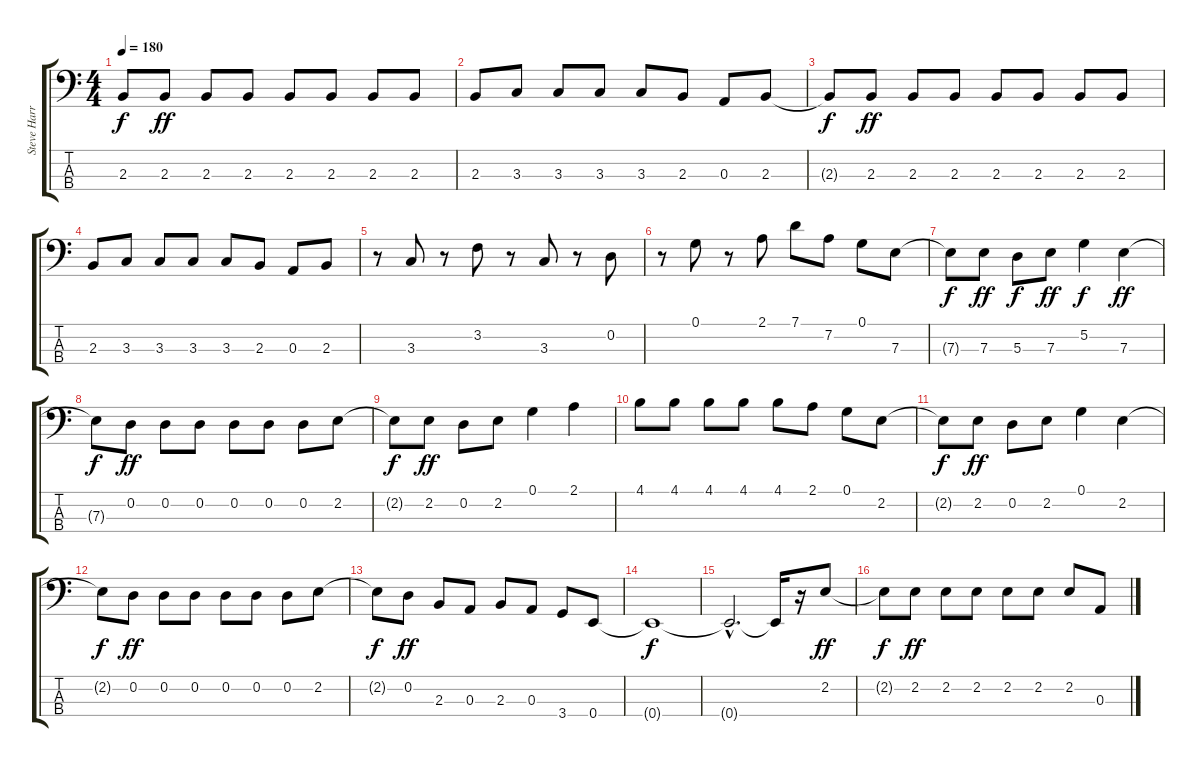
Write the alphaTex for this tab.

\track ("Steve Harris" "Steve Harr") {instrument electricbassfinger}
\staff {score tabs}
\tuning (G2 D2 A1 E1) {hide}
\ts (4 4)
\tempo 180
\clef f4
\ks c
2.3{t}.8{dy f} 2.3.8{dy ff} 2.3.8 2.3.8 2.3.8 2.3.8 2.3.8 2.3.8 |
2.3.8 3.3.8 3.3.8 3.3.8 3.3.8 2.3.8 0.3.8 2.3.8 |
2.3{t}.8{dy f} 2.3.8{dy ff} 2.3.8 2.3.8 2.3.8 2.3.8 2.3.8 2.3.8 |
2.3.8 3.3.8 3.3.8 3.3.8 3.3.8 2.3.8 0.3.8 2.3.8 |
r.8 3.3.8 r.8 3.2.8 r.8 3.3.8 r.8 0.2.8 |
r.8 0.1.8 r.8 2.1.8 7.1.8 7.2.8 0.1.8 7.3.8 |
7.3{t}.8{dy f} 7.3.8{dy ff} 5.3.8{dy f} 7.3.8{dy ff} 5.2.4{dy f} 7.3.4{dy ff} |
7.3{t}.8{dy f} 0.2.8{dy ff} 0.2.8 0.2.8 0.2.8 0.2.8 0.2.8 2.2.8 |
2.2{t}.8{dy f} 2.2.8{dy ff} 0.2.8 2.2.8 0.1.4 2.1.4 |
4.1.8 4.1.8 4.1.8 4.1.8 4.1.8 2.1.8 0.1.8 2.2.8 |
2.2{t}.8{dy f} 2.2.8{dy ff} 0.2.8 2.2.8 0.1.4 2.2.4 |
2.2{t}.8{dy f} 0.2.8{dy ff} 0.2.8 0.2.8 0.2.8 0.2.8 0.2.8 2.2.8 |
2.2{t}.8{dy f} 0.2.8{dy ff} 2.3.8 0.3.8 2.3.8 0.3.8 3.4.8 0.4.8 |
0.4{t}.1{dy f} |
0.4{hac t}.2{d} 0.4{t}.16 r.16 2.2.8{dy ff} |
2.2{t}.8{dy f} 2.2.8{dy ff} 2.2.8 2.2.8 2.2.8 2.2.8 2.2.8 0.3.8
